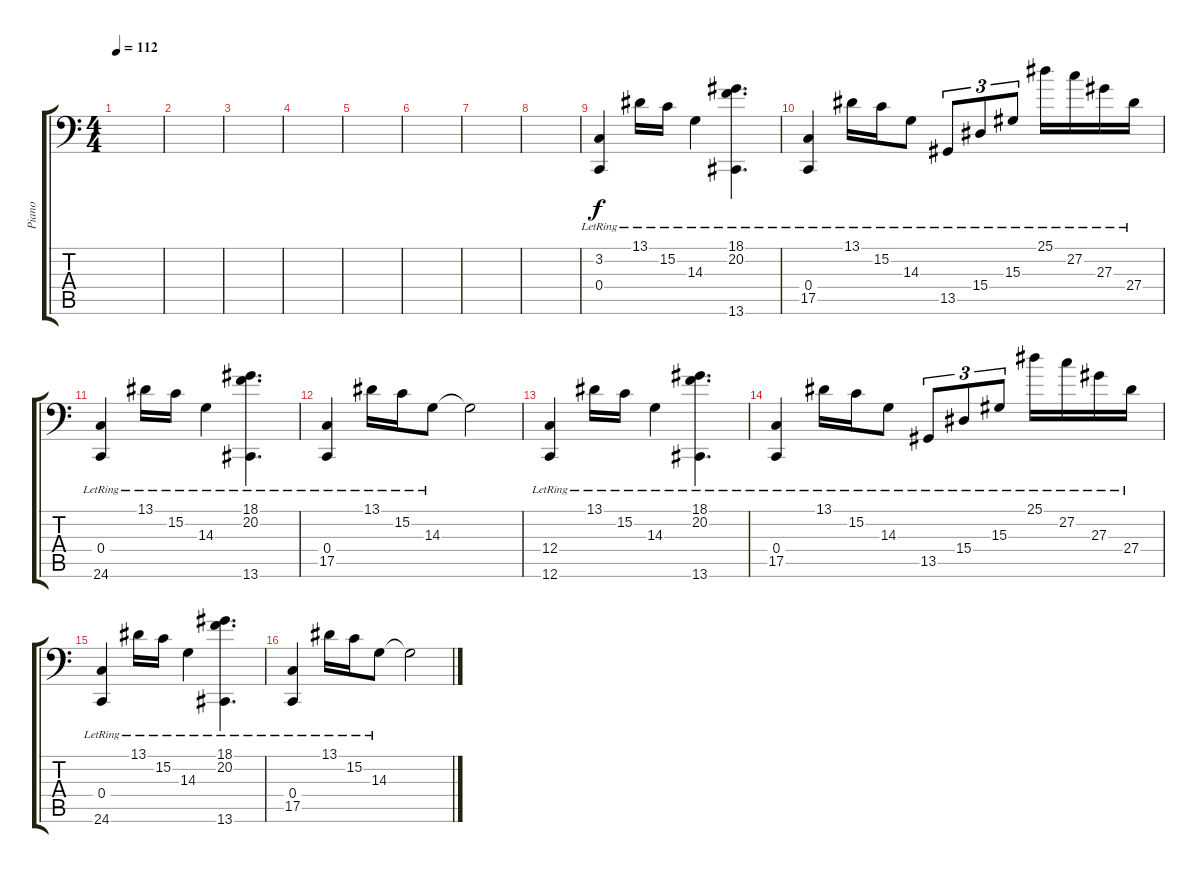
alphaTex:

\track ("Piano" "Piano") {instrument electricgrandpiano}
\staff {score tabs}
\tuning (D3 A2 F2 C2 G1 C1) {hide}
\ts (4 4)
\tempo 112
\clef f4
\ks c
|
|
|
|
|
|
|
|
(3.2{lr} 0.4{lr}).4 13.1{lr}.16 15.2{lr}.16 14.3{lr}.4 (18.1{lr} 20.2{lr} 13.6{lr}).4{d} |
(0.4{lr} 17.5{lr}).4 13.1{lr}.16 15.2{lr}.16 14.3{lr}.8 13.5{lr}.8{tu (3 2)} 15.4{lr}.8{tu (3 2)} 15.3{lr}.8{tu (3 2)} 25.1{lr}.16 27.2{lr}.16 27.3{lr}.16 27.4{lr}.16 |
(0.4{lr} 24.6{lr}).4 13.1{lr}.16 15.2{lr}.16 14.3{lr}.4 (18.1{lr} 20.2{lr} 13.6{lr}).4{d} |
(0.4{lr} 17.5{lr}).4 13.1{lr}.16 15.2{lr}.16 14.3{lr}.8 14.3{t}.2 |
(12.4{lr} 12.6{lr}).4 13.1{lr}.16 15.2{lr}.16 14.3{lr}.4 (18.1{lr} 20.2{lr} 13.6{lr}).4{d} |
(0.4{lr} 17.5{lr}).4 13.1{lr}.16 15.2{lr}.16 14.3{lr}.8 13.5{lr}.8{tu (3 2)} 15.4{lr}.8{tu (3 2)} 15.3{lr}.8{tu (3 2)} 25.1{lr}.16 27.2{lr}.16 27.3{lr}.16 27.4{lr}.16 |
(0.4{lr} 24.6{lr}).4 13.1{lr}.16 15.2{lr}.16 14.3{lr}.4 (18.1{lr} 20.2{lr} 13.6{lr}).4{d} |
(0.4{lr} 17.5{lr}).4 13.1{lr}.16 15.2{lr}.16 14.3{lr}.8 14.3{t}.2
